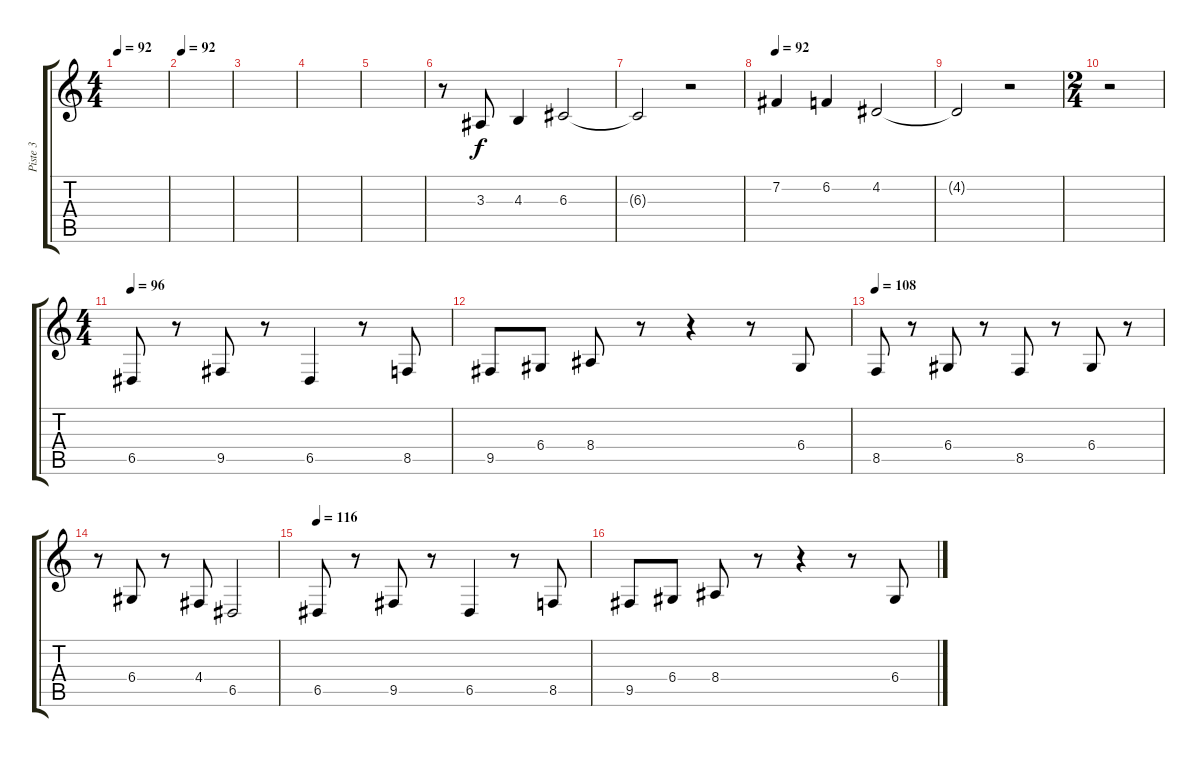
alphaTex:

\track ("Piste 3" "Piste 3") {instrument baritonesax}
\staff {score tabs}
\tuning (E4 B3 G3 D3 A2 E2) {hide}
\ts (4 4)
\tempo 92
\clef g2
\ks c
|
\tempo 92
|
|
|
|
r.8 3.3.8 4.3.4 6.3.2 |
6.3{t}.2 r.2 |
\tempo 92
7.2.4 6.2.4 4.2.2 |
4.2{t}.2 r.2 |
\ts (2 4)
r.2 |
\ts (4 4)
\tempo 96
6.5.8{volume 11} r.8 9.5.8 r.8 6.5.4 r.8 8.5.8 |
9.5.8 6.4.8 8.4.8 r.8 r.4 r.8 6.4.8 |
\tempo 108
8.5.8 r.8 6.4.8 r.8 8.5.8 r.8 6.4.8 r.8 |
r.8 6.4.8 r.8 4.4.8 6.5.2 |
\tempo 116
6.5.8 r.8 9.5.8 r.8 6.5.4 r.8 8.5.8 |
9.5.8 6.4.8 8.4.8 r.8 r.4 r.8 6.4.8
